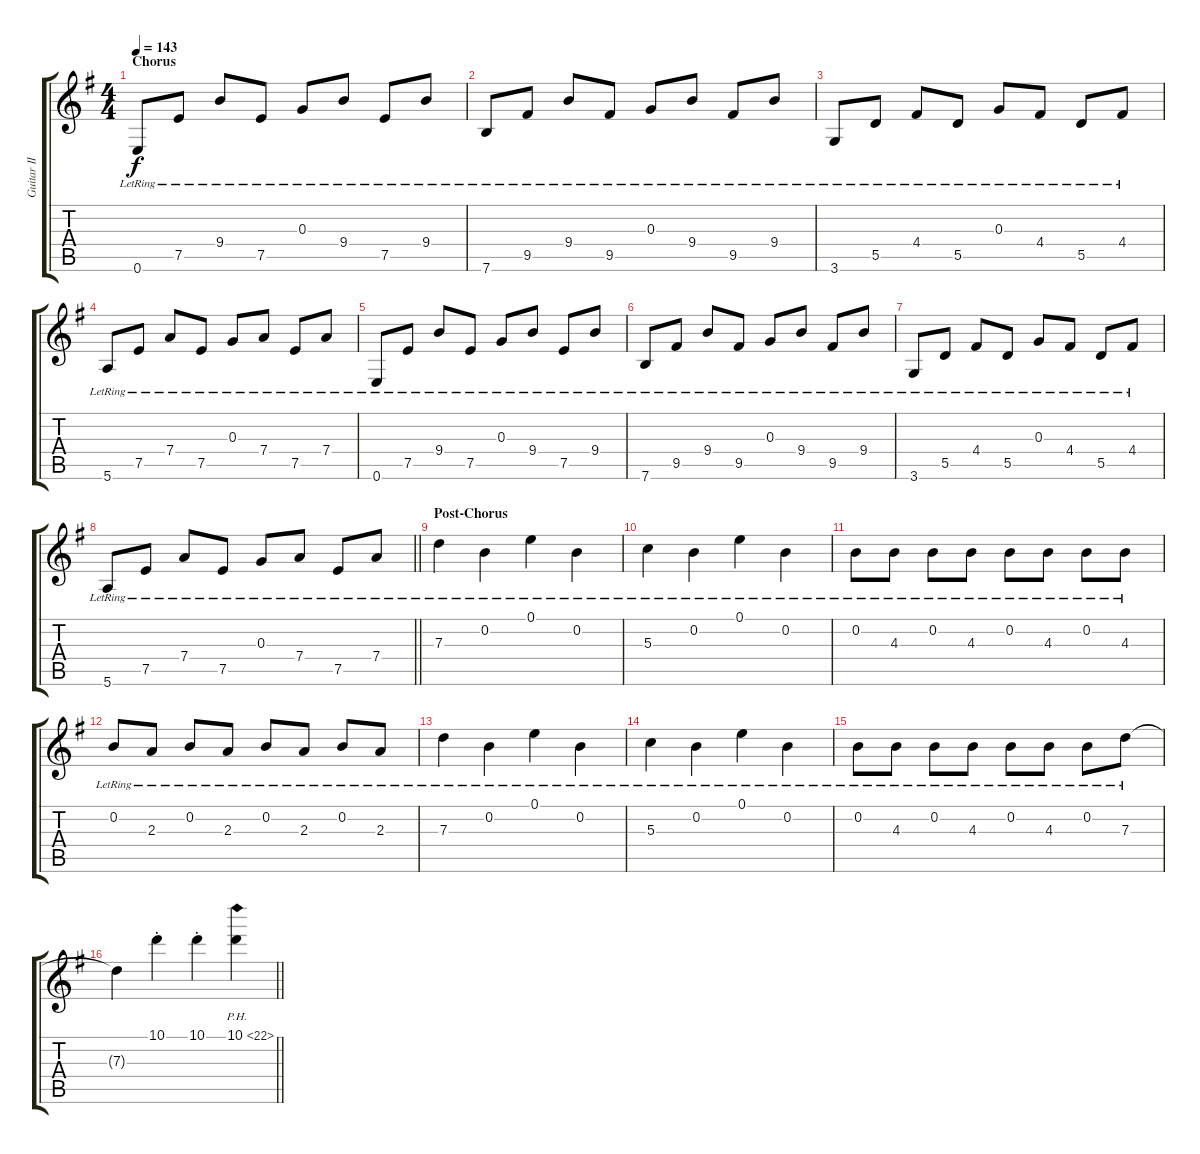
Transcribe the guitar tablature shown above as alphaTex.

\track ("Guitar II" "Guitar II") {instrument distortionguitar}
\staff {score tabs}
\tuning (E4 B3 G3 D3 A2 E2) {hide}
\ts (4 4)
\section ("" "Chorus")
\tempo 143
\clef g2
\ks eminor
0.6{lr}.8{dy f} 7.5{lr}.8 9.4{lr}.8 7.5{lr}.8 0.3{lr}.8 9.4{lr}.8 7.5{lr}.8 9.4{lr}.8 |
7.6{lr}.8 9.5{lr}.8 9.4{lr}.8 9.5{lr}.8 0.3{lr}.8 9.4{lr}.8 9.5{lr}.8 9.4{lr}.8 |
3.6{lr}.8 5.5{lr}.8 4.4{lr}.8 5.5{lr}.8 0.3{lr}.8 4.4{lr}.8 5.5{lr}.8 4.4{lr}.8 |
5.6{lr}.8 7.5{lr}.8 7.4{lr}.8 7.5{lr}.8 0.3{lr}.8 7.4{lr}.8 7.5{lr}.8 7.4{lr}.8 |
0.6{lr}.8 7.5{lr}.8 9.4{lr}.8 7.5{lr}.8 0.3{lr}.8 9.4{lr}.8 7.5{lr}.8 9.4{lr}.8 |
7.6{lr}.8 9.5{lr}.8 9.4{lr}.8 9.5{lr}.8 0.3{lr}.8 9.4{lr}.8 9.5{lr}.8 9.4{lr}.8 |
3.6{lr}.8 5.5{lr}.8 4.4{lr}.8 5.5{lr}.8 0.3{lr}.8 4.4{lr}.8 5.5{lr}.8 4.4{lr}.8 |
\barLineRight lightlight
5.6{lr}.8 7.5{lr}.8 7.4{lr}.8 7.5{lr}.8 0.3{lr}.8 7.4{lr}.8 7.5{lr}.8 7.4{lr}.8 |
\section ("" "Post-Chorus")
7.3{lr}.4 0.2{lr}.4 0.1{lr}.4 0.2{lr}.4 |
5.3{lr}.4 0.2{lr}.4 0.1{lr}.4 0.2{lr}.4 |
0.2{lr}.8 4.3{lr}.8 0.2{lr}.8 4.3{lr}.8 0.2{lr}.8 4.3{lr}.8 0.2{lr}.8 4.3{lr}.8 |
0.2{lr}.8 2.3{lr}.8 0.2{lr}.8 2.3{lr}.8 0.2{lr}.8 2.3{lr}.8 0.2{lr}.8 2.3{lr}.8 |
7.3{lr}.4 0.2{lr}.4 0.1{lr}.4 0.2{lr}.4 |
5.3{lr}.4 0.2{lr}.4 0.1{lr}.4 0.2{lr}.4 |
0.2{lr}.8 4.3{lr}.8 0.2{lr}.8 4.3{lr}.8 0.2{lr}.8 4.3{lr}.8 0.2{lr}.8 7.3{lr}.8 |
\barLineRight lightlight
7.3{t}.4 10.1{st}.4 10.1{st}.4 10.1{ph 12}.4
